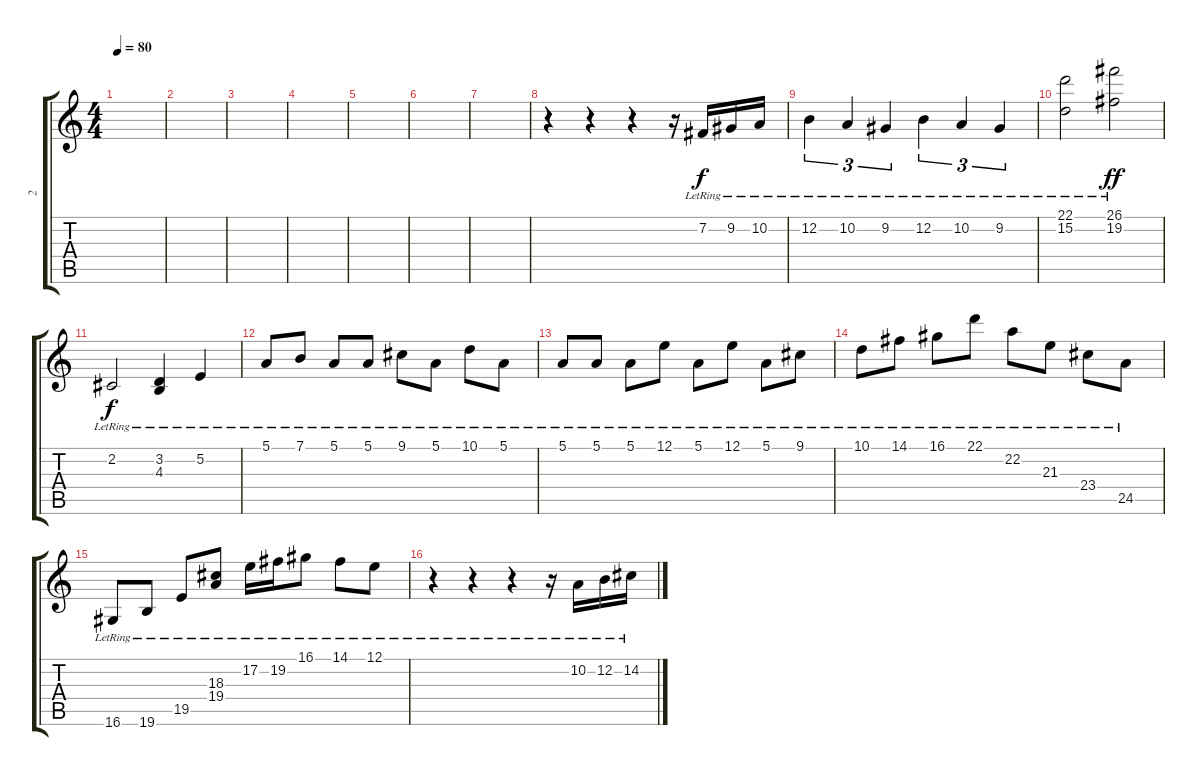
\track ("2" "2") {instrument acousticgrandpiano}
\staff {score tabs}
\tuning (E4 B3 G3 D3 A2 E2) {hide}
\ts (4 4)
\tempo 80
\clef g2
\ks c
|
|
|
|
|
|
|
r.4{volume 16} r.4 r.4 r.16 7.2{lr}.16 9.2{lr}.16 10.2{lr}.16 |
12.2{lr}.4{tu (3 2)} 10.2{lr}.4{tu (3 2)} 9.2{lr}.4{tu (3 2)} 12.2{lr}.4{tu (3 2)} 10.2{lr}.4{tu (3 2)} 9.2{lr}.4{tu (3 2)} |
(22.1{lr} 15.2{lr}).2 (26.1{lr} 19.2{lr}).2{dy ff} |
2.2{lr}.2{dy f} (3.2{lr} 4.3{lr}).4 5.2{lr}.4 |
5.1{lr}.8 7.1{lr}.8 5.1{lr}.8 5.1{lr}.8 9.1{lr}.8 5.1{lr}.8 10.1{lr}.8 5.1{lr}.8 |
5.1{lr}.8 5.1{lr}.8 5.1{lr}.8 12.1{lr}.8 5.1{lr}.8 12.1{lr}.8 5.1{lr}.8 9.1{lr}.8 |
10.1{lr}.8 14.1{lr}.8 16.1{lr}.8 22.1{lr}.8 22.2{lr}.8 21.3{lr}.8 23.4{lr}.8 24.5{lr}.8 |
16.6{lr}.8 19.6{lr}.8 19.5{lr}.8 (18.3{lr} 19.4{lr}).8 17.2{lr}.16 19.2{lr}.16 16.1{lr}.8 14.1{lr}.8 12.1{lr}.8 |
r.4 r.4 r.4 r.16 10.2{lr}.16 12.2{lr}.16 14.2{lr}.16
